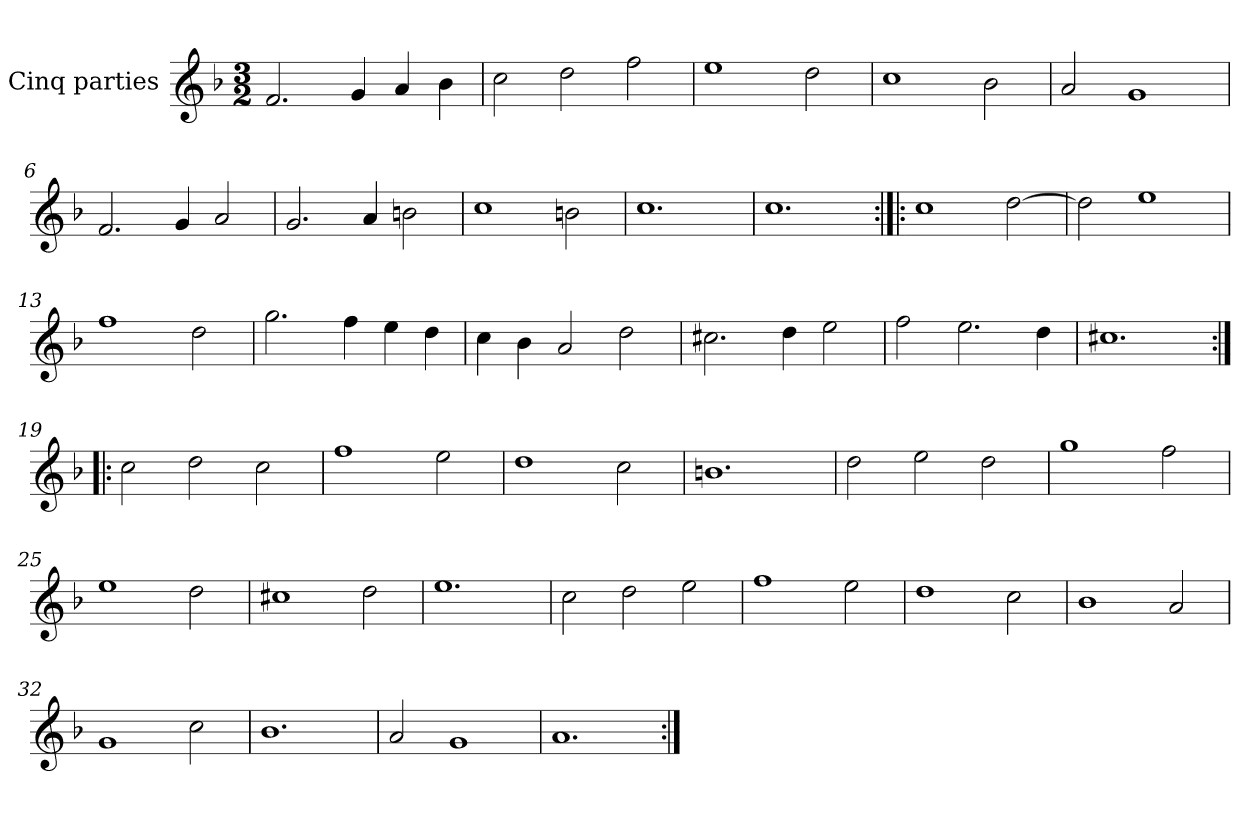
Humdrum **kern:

**kern
*part1
*staff1
*I"Cinq parties
*clefG2
*k[b-]
*M3/2
*MM180
=1
2.f/
4g/
4a/
4b-\
=2
2cc\
2dd\
2ff\
=3
1ee
2dd\
=4
1cc
2b-\
=5
2a/
1g
=6
2.f/
4g/
2a/
=7
2.g/
4a/
2bn\
=8
1cc
2bn\
=9
1.cc
=10
1.cc
=11:|!|:
1cc
[2dd\
=12
2dd\]
1ee
=13
1ff
2dd\
=14
2.gg\
4ff\
4ee\
4dd\
=15
4cc\
4b-\
2a/
2dd\
=16
2.cc#X\
4dd\
2ee\
=17
2ff\
2.ee\
4dd\
=18
1.cc#X
=19:|!|:
2cc\
2dd\
2cc\
=20
1ff
2ee\
=21
1dd
2cc\
=22
1.bn
=23
2dd\
2ee\
2dd\
=24
1gg
2ff\
=25
1ee
2dd\
=26
1cc#X
2dd\
=27
1.ee
=28
2cc\
2dd\
2ee\
=29
1ff
2ee\
=30
1dd
2cc\
=31
1b-
2a/
=32
1g
2cc\
=33
1.b-
=34
2a/
1g
=35
1.a
=:|!
*-
